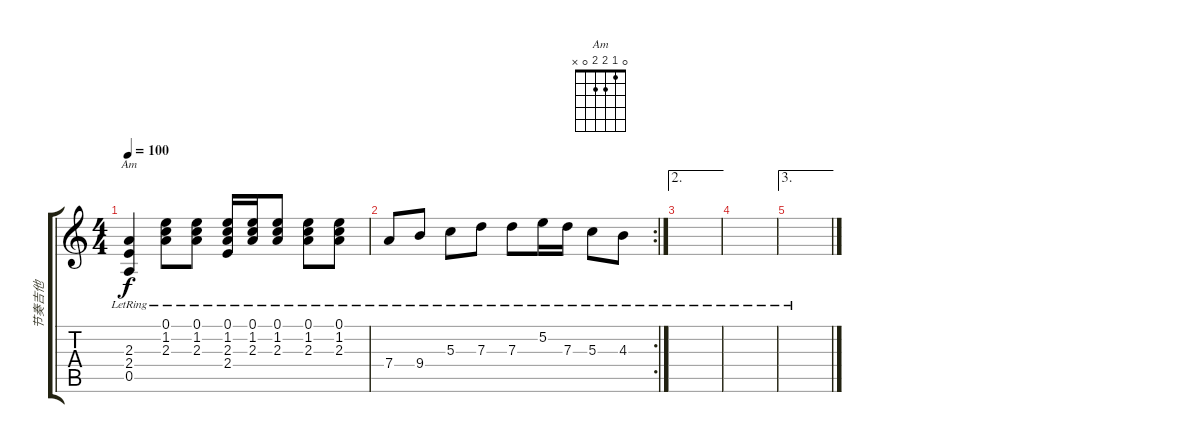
\track ("节奏吉他" "节奏吉他") {solo instrument acousticguitarsteel}
\staff {score tabs}
\tuning (E4 B3 G3 D3 A2 E2) {hide}
\chord ("Am" 0 1 2 2 0 x)
\ts (4 4)
\tempo 100
\clef g2
\ks c
(2.3{lr} 2.4{lr} 0.5{lr}).4{ch "Am" dy f} (0.1{lr} 1.2{lr} 2.3{lr}).8 (0.1{lr} 1.2{lr} 2.3{lr}).8 (0.1{lr} 1.2{lr} 2.3{lr} 2.4{lr}).16 (0.1{lr} 1.2{lr} 2.3{lr}).16 (0.1{lr} 1.2{lr} 2.3{lr}).8 (0.1{lr} 1.2{lr} 2.3{lr}).8 (0.1{lr} 1.2{lr} 2.3{lr}).8 |
\rc 2
7.4{lr}.8 9.4{lr}.8 5.3{lr}.8 7.3{lr}.8 7.3{lr}.8 5.2{lr}.16 7.3{lr}.16 5.3{lr}.8 4.3{lr}.8 |
\ae 2
|
|
\ae 3
